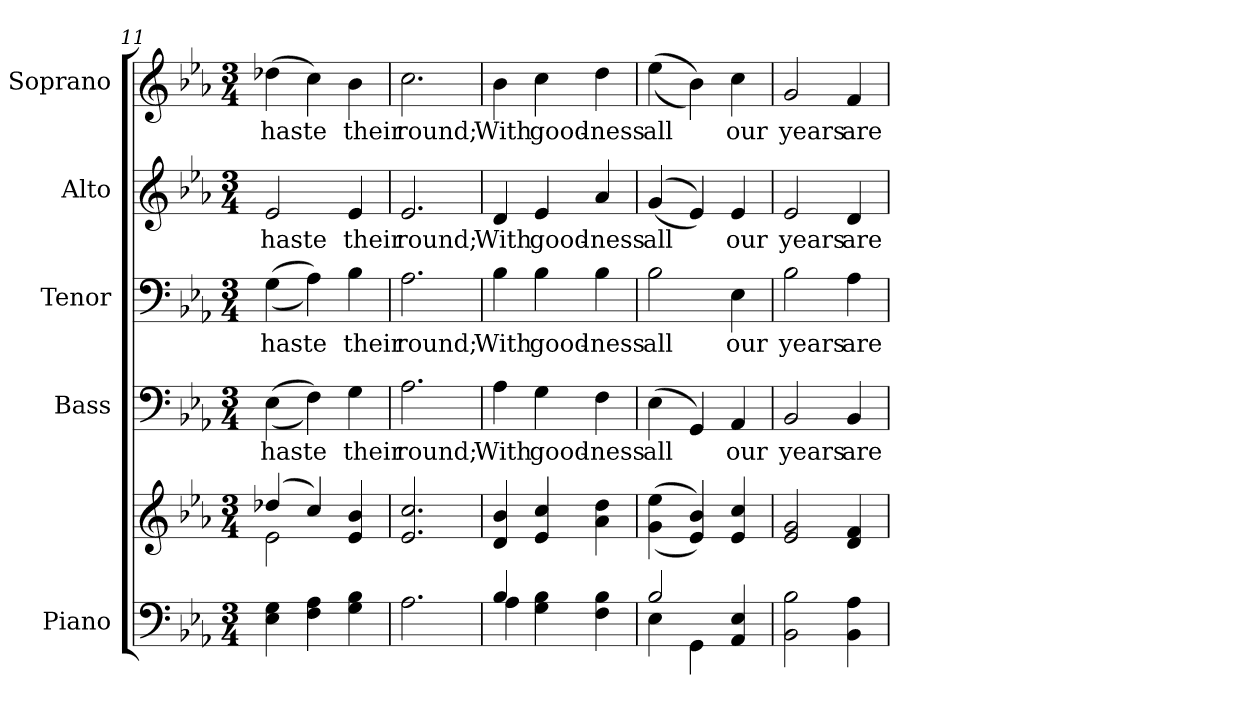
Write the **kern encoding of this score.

**kern	**kern	**kern	**text	**kern	**text	**kern	**text	**kern	**text
*part5	*part5	*part4	*part4	*part3	*part3	*part2	*part2	*part1	*part1
*staff6	*staff5	*staff4	*staff4	*staff3	*staff3	*staff2	*staff2	*staff1	*staff1
*I"Piano	*	*I"Bass	*	*I"Tenor	*	*I"Alto	*	*I"Soprano	*
*I'Pno.	*	*I'B.	*	*I'T.	*	*I'A.	*	*I'S.	*
*clefF4	*clefG2	*clefF4	*	*clefF4	*	*clefG2	*	*clefG2	*
*k[b-e-a-]	*k[b-e-a-]	*k[b-e-a-]	*	*k[b-e-a-]	*	*k[b-e-a-]	*	*k[b-e-a-]	*
*E-:	*E-:	*E-:	*	*E-:	*	*E-:	*	*E-:	*
*M3/4	*M3/4	*M3/4	*	*M3/4	*	*M3/4	*	*M3/4	*
=11	=11	=11	=11	=11	=11	=11	=11	=11	=11
*	*^	*	*	*	*	*	*	*	*
!	!	!	!	!LO:LY:b:color=#000000	!	!	!	!	!	!
!	!	!	!	!	!	!LO:LY:b:color=#000000	!	!	!	!
!	!	!	!	!	!	!	!	!LO:LY:b:color=#000000	!	!
!	!	!	!	!	!	!	!	!	!	!LO:LY:b:color=#000000
4E-i\ 4Gi	(4dd-Xi/	2e-i\	((4E-i\	haste	((4Gi\	haste	2e-i/	haste	(4dd-Xi\	haste
4Fi\ 4A-i	4cci/)	.	4Fi\))	.	4A-i\))	.	.	.	4cci\)	.
!	!	!	!	!LO:LY:b:color=#000000	!	!	!	!	!	!
!	!	!	!	!	!	!LO:LY:b:color=#000000	!	!	!	!
!	!	!	!	!	!	!	!	!LO:LY:b:color=#000000	!	!
!	!	!	!	!	!	!	!	!	!	!LO:LY:b:color=#000000
4Gi\ 4B-i	4e-i/ 4b-i	4ryy	4Gi\	their	4B-i\	their	4e-i/	their	4b-i\	their
*	*v	*v	*	*	*	*	*	*	*	*
=12	=12	=12	=12	=12	=12	=12	=12	=12	=12
*	*^	*	*	*	*	*	*	*	*
!	!	!	!	!LO:LY:b:color=#000000	!	!	!	!	!	!
*	*v	*v	*	*	*	*	*	*	*	*
*	*^	*	*	*	*	*	*	*	*
!	!	!	!	!	!	!LO:LY:b:color=#000000	!	!	!	!
*	*v	*v	*	*	*	*	*	*	*	*
*	*^	*	*	*	*	*	*	*	*
!	!	!	!	!	!	!	!	!LO:LY:b:color=#000000	!	!
*	*v	*v	*	*	*	*	*	*	*	*
*	*^	*	*	*	*	*	*	*	*
!	!	!	!	!	!	!	!	!	!	!LO:LY:b:color=#000000
*	*v	*v	*	*	*	*	*	*	*	*
2.A-i\	2.e-i/ 2.cci	2.A-i\	round;	2.A-i\	round;	2.e-i/	round;	2.cci\	round;
!!LO:PB:g=z
=13	=13	=13	=13	=13	=13	=13	=13	=13	=13
*^	*	*	*	*	*	*	*	*	*
!	!	!	!	!LO:LY:b:color=#000000	!	!	!	!	!	!
!	!	!	!	!	!	!LO:LY:b:color=#000000	!	!	!	!
!	!	!	!	!	!	!	!	!LO:LY:b:color=#000000	!	!
!	!	!	!	!	!	!	!	!	!	!LO:LY:b:color=#000000
4B-i/	4A-i\	4di/ 4b-i	4A-i\	With	4B-i\	With	4di/	With	4b-i\	With
!	!	!	!	!LO:LY:b:color=#000000	!	!	!	!	!	!
!	!	!	!	!	!	!LO:LY:b:color=#000000	!	!	!	!
!	!	!	!	!	!	!	!	!LO:LY:b:color=#000000	!	!
!	!	!	!	!	!	!	!	!	!	!LO:LY:b:color=#000000
4Gi\ 4B-i	4ryy	4e-i/ 4cci	4Gi\	good-	4B-i\	good-	4e-i/	good-	4cci\	good-
!	!	!	!	!LO:LY:b:color=#000000	!	!	!	!	!	!
!	!	!	!	!	!	!LO:LY:b:color=#000000	!	!	!	!
!	!	!	!	!	!	!	!	!LO:LY:b:color=#000000	!	!
!	!	!	!	!	!	!	!	!	!	!LO:LY:b:color=#000000
4Fi\ 4B-i	4ryy	4a-i\ 4ddi	4Fi\	-ness	4B-i\	-ness	4a-i/	-ness	4ddi\	-ness
=14	=14	=14	=14	=14	=14	=14	=14	=14	=14	=14
!	!	!	!	!LO:LY:b:color=#000000	!	!	!	!	!	!
!	!	!	!	!	!	!LO:LY:b:color=#000000	!	!	!	!
!	!	!	!	!	!	!	!	!LO:LY:b:color=#000000	!	!
!	!	!	!	!	!	!	!	!	!	!LO:LY:b:color=#000000
2B-i/	4E-i\	((4gi\ 4ee-i	(4E-i\	all	2B-i\	all	((4gi/	all	((4ee-i\	all
.	4GGi\	4e-i/ 4b-i))	4GGi/)	.	.	.	4e-i/))	.	4b-i\))	.
!	!	!	!	!LO:LY:b:color=#000000	!	!	!	!	!	!
!	!	!	!	!	!	!LO:LY:b:color=#000000	!	!	!	!
!	!	!	!	!	!	!	!	!LO:LY:b:color=#000000	!	!
!	!	!	!	!	!	!	!	!	!	!LO:LY:b:color=#000000
4AA-i/ 4E-i	4ryy	4e-i/ 4cci	4AA-i/	our	4E-i\	our	4e-i/	our	4cci\	our
*v	*v	*	*	*	*	*	*	*	*	*
=15	=15	=15	=15	=15	=15	=15	=15	=15	=15
*^	*	*	*	*	*	*	*	*	*
!	!	!	!	!LO:LY:b:color=#000000	!	!	!	!	!	!
*v	*v	*	*	*	*	*	*	*	*	*
*^	*	*	*	*	*	*	*	*	*
!	!	!	!	!	!	!LO:LY:b:color=#000000	!	!	!	!
*v	*v	*	*	*	*	*	*	*	*	*
*^	*	*	*	*	*	*	*	*	*
!	!	!	!	!	!	!	!	!LO:LY:b:color=#000000	!	!
*v	*v	*	*	*	*	*	*	*	*	*
*^	*	*	*	*	*	*	*	*	*
!	!	!	!	!	!	!	!	!	!	!LO:LY:b:color=#000000
*v	*v	*	*	*	*	*	*	*	*	*
2BB-i\ 2B-i	2e-i/ 2gi	2BB-i/	years	2B-i\	years	2e-i/	years	2gi/	years
!	!	!	!LO:LY:b:color=#000000	!	!	!	!	!	!
!	!	!	!	!	!LO:LY:b:color=#000000	!	!	!	!
!	!	!	!	!	!	!	!LO:LY:b:color=#000000	!	!
!	!	!	!	!	!	!	!	!	!LO:LY:b:color=#000000
4BB-i\ 4A-i	4di/ 4fi	4BB-i/	are	4A-i\	are	4di/	are	4fi/	are
=	=	=	=	=	=	=	=	=	=
*-	*-	*-	*-	*-	*-	*-	*-	*-	*-
